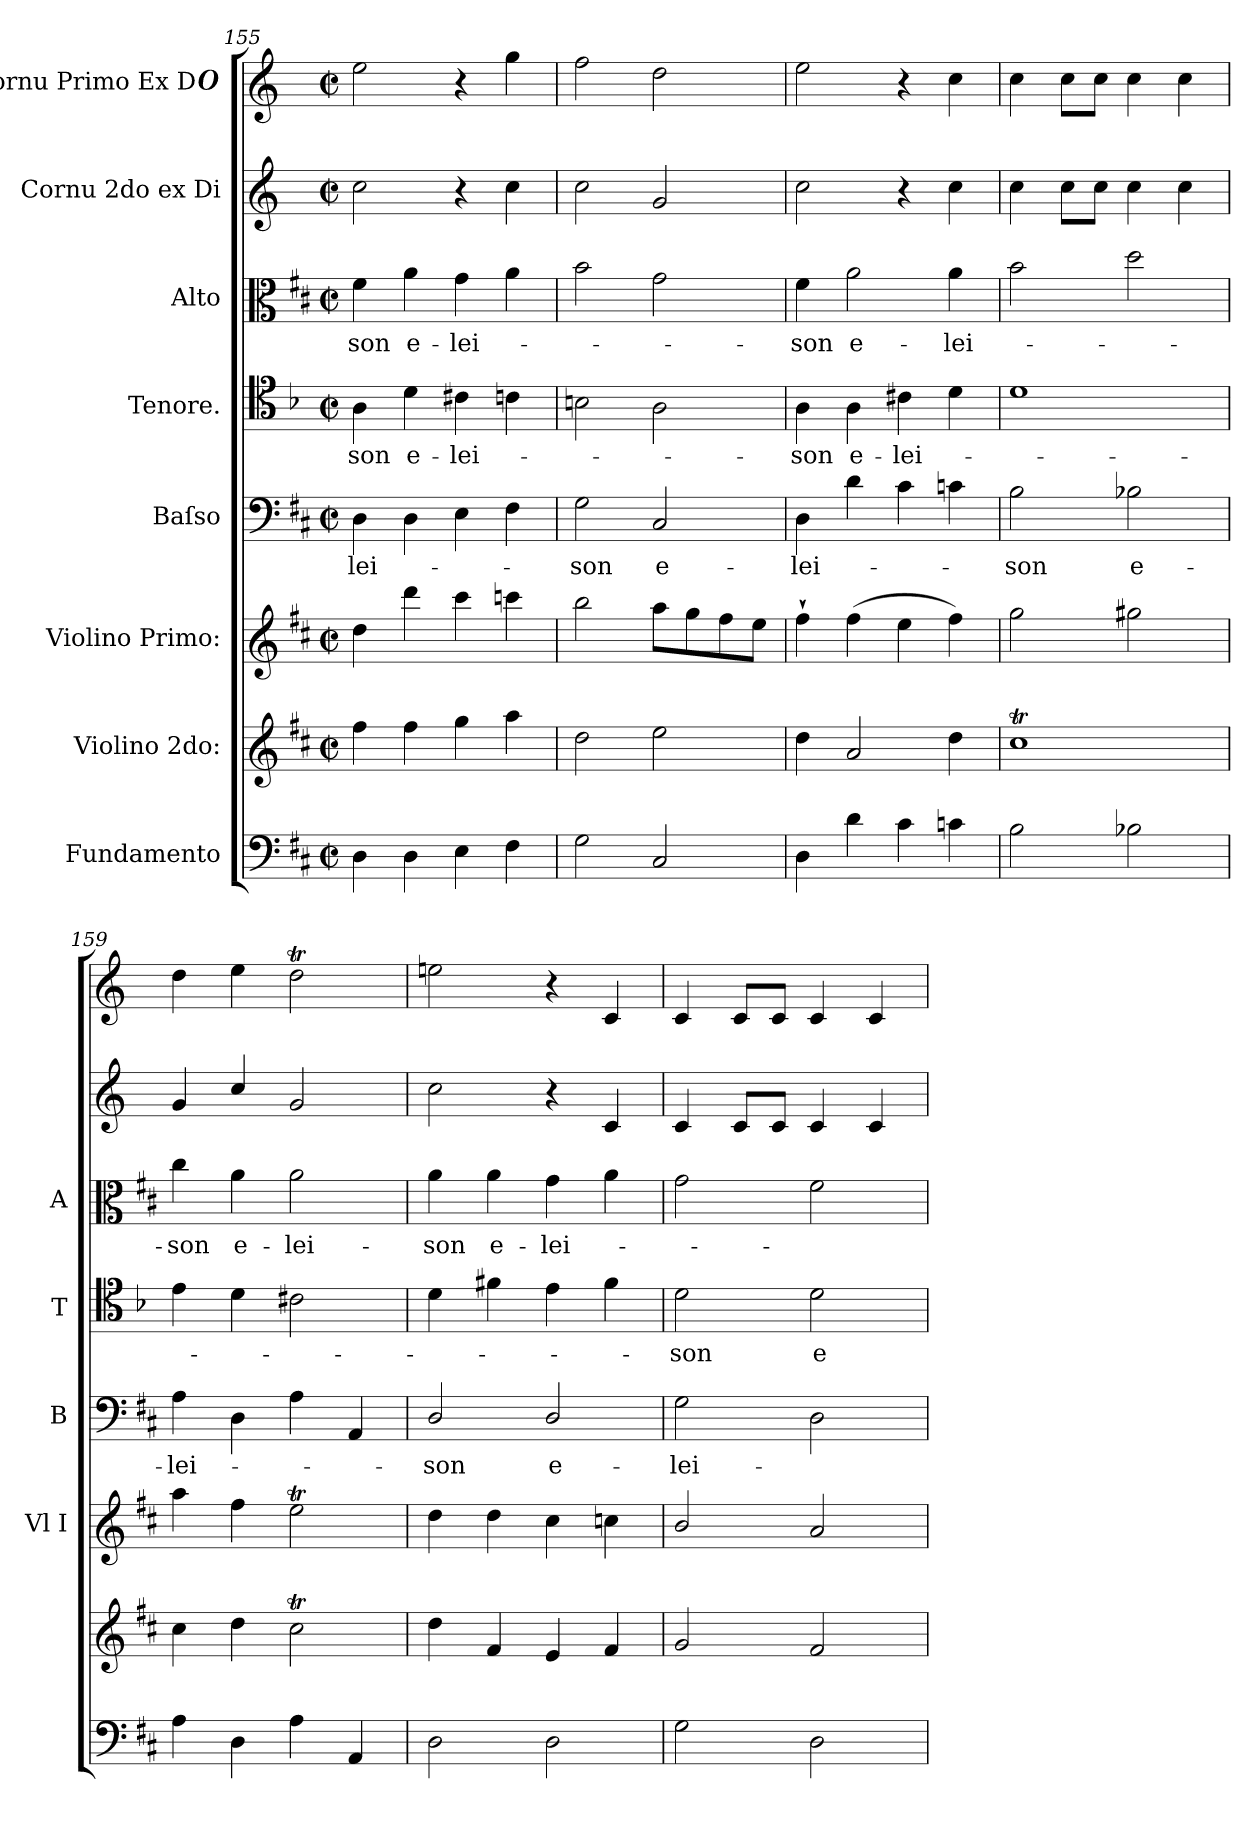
**kern	**kern	**kern	**kern	**text	**kern	**text	**kern	**text	**kern	**kern
*part8	*part7	*part6	*part5	*part5	*part4	*part4	*part3	*part3	*part2	*part1
*staff8	*staff7	*staff6	*staff5	*staff5	*staff4	*staff4	*staff3	*staff3	*staff2	*staff1
*I"Fundamento	*I"Violino 2do:	*I"Violino Primo:	*I"Baſso	*	*I"Tenore.	*	*I"Alto	*	*I"Cornu 2do ex Di	*I"Cornu Primo Ex D#
*	*	*I'Vl I	*I'B	*	*I'T	*	*I'A	*	*	*
*clefF4	*clefG2	*clefG2	*clefF4	*	*clefC4	*	*clefC3	*	*clefG2	*clefG2
*	*	*	*	*	*	*	*	*	*ITrd6c10	*ITrd6c10
*k[f#c#]	*k[f#c#]	*k[f#c#]	*k[f#c#]	*	*k[b-]	*	*k[f#c#]	*	*k[f#c#]	*k[f#c#]
*M2/2	*M2/2	*M2/2	*M2/2	*	*M2/2	*	*M2/2	*	*M2/2	*M2/2
*met(c|)	*met(c|)	*met(c|)	*met(c|)	*	*met(c|)	*	*met(c|)	*	*met(c|)	*met(c|)
=155	=155	=155	=155	=155	=155	=155	=155	=155	=155	=155
4D\	4ff#\	4dd\	4D\	-lei-	4A\	-son	4f#\	-son	2d\	2f#\
4D\	4ff#\	4ddd\	4D\	.	4d\	e-	4a\	e-	.	.
4E\	4gg\	4ccc#\	4E\	.	4c#\	-lei-	4g\	-lei-	4r	4r
4F#\	4aa\	4cccn\	4F#\	.	4cn\	.	4a\	.	4d\	4a\
=156	=156	=156	=156	=156	=156	=156	=156	=156	=156	=156
2G\	2dd\	2bb\	2G\	-son	2B\	.	2b\	.	2d\	2g\
2C#/	2ee\	8aa\L	2C#/	e-	2A\	.	2g\	.	2A/	2e\
.	.	8gg\	.	.	.	.	.	.	.	.
.	.	8ff#\	.	.	.	.	.	.	.	.
.	.	8ee\J	.	.	.	.	.	.	.	.
=157	=157	=157	=157	=157	=157	=157	=157	=157	=157	=157
4D\	4dd\	4ff#`\	4D\	-lei-	4A\	-son	4f#\	-son	2d\	2f#\
4d\	2a/	(4ff#\	4d\	.	4A\	e-	2a\	e-	.	.
4c#\	.	4ee\	4c#\	.	4c#\	-lei-	.	.	4r	4r
4cn\	4dd\	4ff#\)	4cn\	.	4d\	.	4a\	-lei-	4d\	4d\
=158	=158	=158	=158	=158	=158	=158	=158	=158	=158	=158
2B\	1cc#t	2gg\	2B\	-son	1d	.	2b\	.	4d\	4d\
.	.	.	.	.	.	.	.	.	8d\L	8d\L
.	.	.	.	.	.	.	.	.	8d\J	8d\J
2B-X\	.	2gg#X\	2B-X\	e-	.	.	2dd\	.	4d\	4d\
.	.	.	.	.	.	.	.	.	4d\	4d\
=159	=159	=159	=159	=159	=159	=159	=159	=159	=159	=159
4A\	4cc#\	4aa\	4A\	-lei-	4e\	.	4cc#\	-son	4A/	4e\
4D\	4dd\	4ff#\	4D\	.	4d\	.	4a\	e-	4d/	4f#\
4A\	2cc#t\	2eeT\	4A\	.	2c#\	.	2a\	-lei-	2A/	2eT\
4AA/	.	.	4AA/	.	.	.	.	.	.	.
=160	=160	=160	=160	=160	=160	=160	=160	=160	=160	=160
2D\	4dd\	4dd\	2D/	-son	4d\	.	4a\	-son	2d\	2f#X\
.	4f#/	4dd\	.	.	4f#\	.	4a\	e-	.	.
2D\	4e/	4cc#\	2D/	e-	4e\	.	4g\	-lei-	4r	4r
.	4f#/	4ccn\	.	.	4f#\	.	4a\	.	4D/	4D/
=161	=161	=161	=161	=161	=161	=161	=161	=161	=161	=161
2G\	2g/	2b/	2G\	-lei-	2d\	-son	2g\	.	4D/	4D/
.	.	.	.	.	.	.	.	.	8D/L	8D/L
.	.	.	.	.	.	.	.	.	8D/J	8D/J
2D\	2f#/	2a/	2D\	.	2d\	e-	2f#\	.	4D/	4D/
.	.	.	.	.	.	.	.	.	4D/	4D/
=	=	=	=	=	=	=	=	=	=	=
*-	*-	*-	*-	*-	*-	*-	*-	*-	*-	*-
